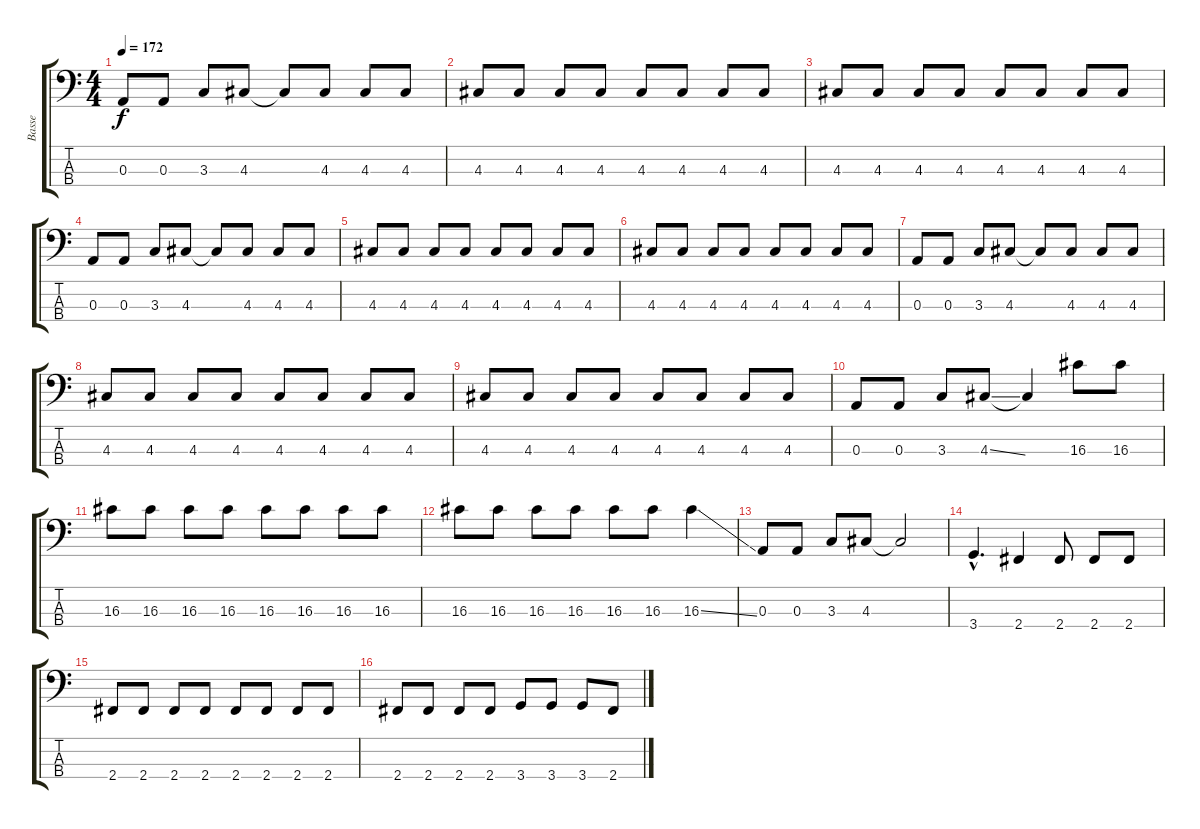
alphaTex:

\track ("Basse" "Basse") {instrument electricbassfinger}
\staff {score tabs}
\tuning (G2 D2 A1 E1) {hide}
\ts (4 4)
\tempo 172
\clef f4
\ks c
0.3.8{dy f} 0.3.8 3.3.8 4.3.8 4.3{t}.8 4.3.8 4.3.8 4.3.8 |
4.3.8 4.3.8 4.3.8 4.3.8 4.3.8 4.3.8 4.3.8 4.3.8 |
4.3.8 4.3.8 4.3.8 4.3.8 4.3.8 4.3.8 4.3.8 4.3.8 |
0.3.8 0.3.8 3.3.8 4.3.8 4.3{t}.8 4.3.8 4.3.8 4.3.8 |
4.3.8 4.3.8 4.3.8 4.3.8 4.3.8 4.3.8 4.3.8 4.3.8 |
4.3.8 4.3.8 4.3.8 4.3.8 4.3.8 4.3.8 4.3.8 4.3.8 |
0.3.8 0.3.8 3.3.8 4.3.8 4.3{t}.8 4.3.8 4.3.8 4.3.8 |
4.3.8 4.3.8 4.3.8 4.3.8 4.3.8 4.3.8 4.3.8 4.3.8 |
4.3.8 4.3.8 4.3.8 4.3.8 4.3.8 4.3.8 4.3.8 4.3.8 |
0.3.8 0.3.8 3.3.8 4.3{ss}.8 4.3{t}.4 16.3.8 16.3.8 |
16.3.8 16.3.8 16.3.8 16.3.8 16.3.8 16.3.8 16.3.8 16.3.8 |
16.3.8 16.3.8 16.3.8 16.3.8 16.3.8 16.3.8 16.3{ss}.4 |
0.3.8 0.3.8 3.3.8 4.3.8 4.3{t}.2 |
3.4{hac}.4{d} 2.4.4 2.4.8 2.4.8 2.4.8 |
2.4.8 2.4.8 2.4.8 2.4.8 2.4.8 2.4.8 2.4.8 2.4.8 |
2.4.8 2.4.8 2.4.8 2.4.8 3.4.8 3.4.8 3.4.8 2.4.8
